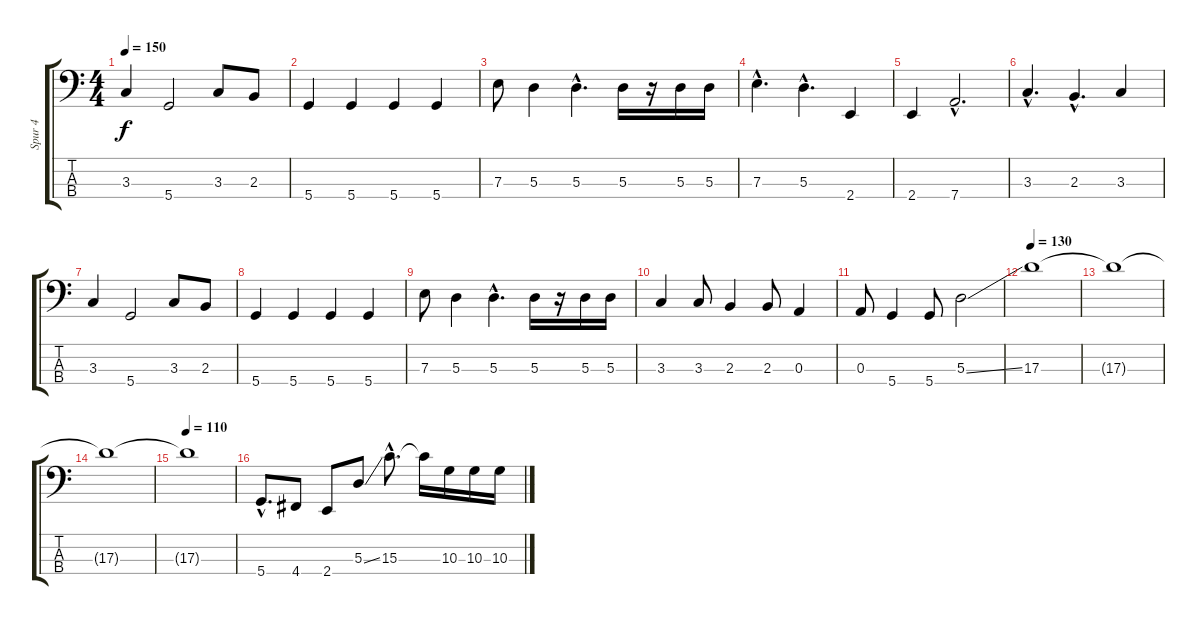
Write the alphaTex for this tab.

\track ("Spur 4" "Spur 4") {instrument electricbassfinger}
\staff {score tabs}
\tuning (G2 D2 A1 D1) {hide}
\ts (4 4)
\tempo 150
\clef f4
\ks c
3.3.4{dy f} 5.4.2 3.3.8 2.3.8 |
5.4.4 5.4.4 5.4.4 5.4.4 |
7.3.8 5.3.4 5.3{hac}.4{d} 5.3.16 r.16 5.3.16 5.3.16 |
7.3{hac}.4{d} 5.3{hac}.4{d} 2.4.4 |
2.4.4 7.4{hac}.2{d} |
3.3{hac}.4{d} 2.3{hac}.4{d} 3.3.4 |
3.3.4 5.4.2 3.3.8 2.3.8 |
5.4.4 5.4.4 5.4.4 5.4.4 |
7.3.8 5.3.4 5.3{hac}.4{d} 5.3.16 r.16 5.3.16 5.3.16 |
3.3.4 3.3.8 2.3.4 2.3.8 0.3.4 |
0.3.8 5.4.4 5.4.8 5.3{ss}.2 |
\tempo 130
17.3.1 |
17.3{t}.1 |
17.3{t}.1 |
\tempo 110
17.3{t}.1 |
5.4{hac}.8{d} 4.4.8 2.4.8 5.3{ss}.8 15.3{hac}.8{d} 15.3{t}.16 10.3.16 10.3.16 10.3.16
